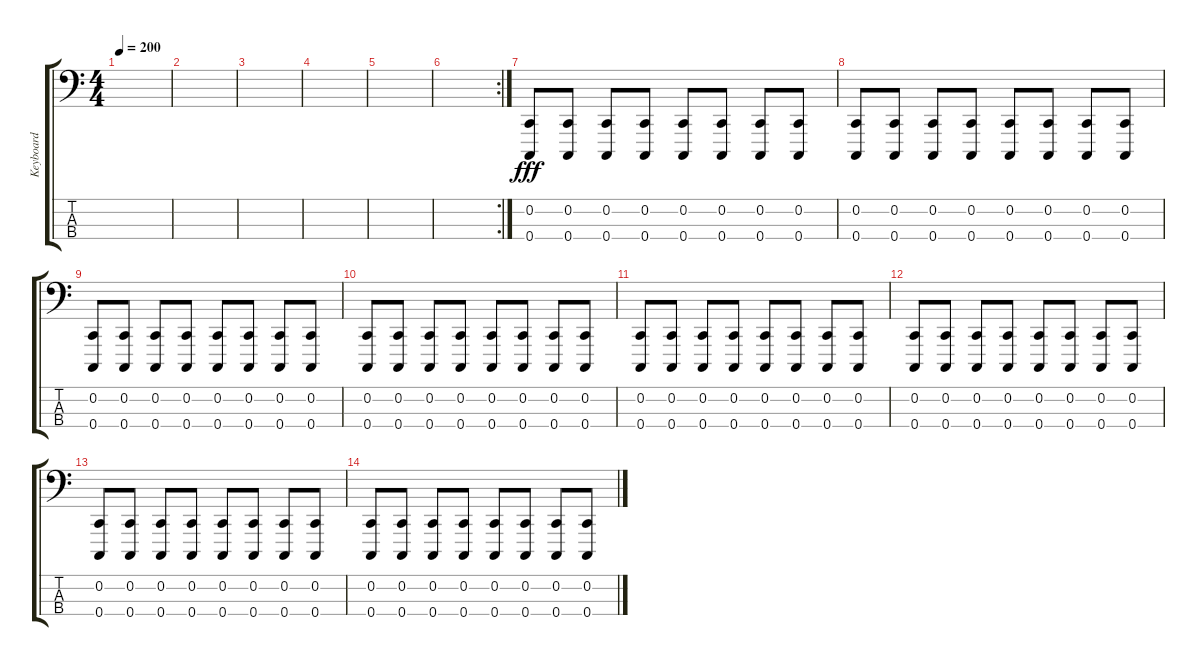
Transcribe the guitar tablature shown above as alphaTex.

\track ("Keyboard" "Keyboard") {instrument lead2sawtooth}
\staff {score tabs}
\tuning (F2 C2 G1 C1) {hide}
\ts (4 4)
\tempo 200
\clef f4
\ks c
|
|
|
|
|
\rc 2
|
(0.2 0.4).8{dy fff volume 8 balance 16 instrument lead2sawtooth} (0.2 0.4).8 (0.2 0.4).8 (0.2 0.4).8 (0.2 0.4).8 (0.2 0.4).8 (0.2 0.4).8 (0.2 0.4).8 |
(0.2 0.4).8 (0.2 0.4).8 (0.2 0.4).8 (0.2 0.4).8 (0.2 0.4).8 (0.2 0.4).8 (0.2 0.4).8 (0.2 0.4).8 |
(0.2 0.4).8 (0.2 0.4).8 (0.2 0.4).8 (0.2 0.4).8 (0.2 0.4).8 (0.2 0.4).8 (0.2 0.4).8 (0.2 0.4).8 |
(0.2 0.4).8 (0.2 0.4).8 (0.2 0.4).8 (0.2 0.4).8 (0.2 0.4).8 (0.2 0.4).8 (0.2 0.4).8 (0.2 0.4).8 |
(0.2 0.4).8 (0.2 0.4).8 (0.2 0.4).8 (0.2 0.4).8 (0.2 0.4).8 (0.2 0.4).8 (0.2 0.4).8 (0.2 0.4).8 |
(0.2 0.4).8 (0.2 0.4).8 (0.2 0.4).8 (0.2 0.4).8 (0.2 0.4).8 (0.2 0.4).8 (0.2 0.4).8 (0.2 0.4).8 |
(0.2 0.4).8 (0.2 0.4).8 (0.2 0.4).8 (0.2 0.4).8 (0.2 0.4).8 (0.2 0.4).8 (0.2 0.4).8 (0.2 0.4).8 |
(0.2 0.4).8{volume 0} (0.2 0.4).8 (0.2 0.4).8 (0.2 0.4).8 (0.2 0.4).8 (0.2 0.4).8 (0.2 0.4).8 (0.2 0.4).8
